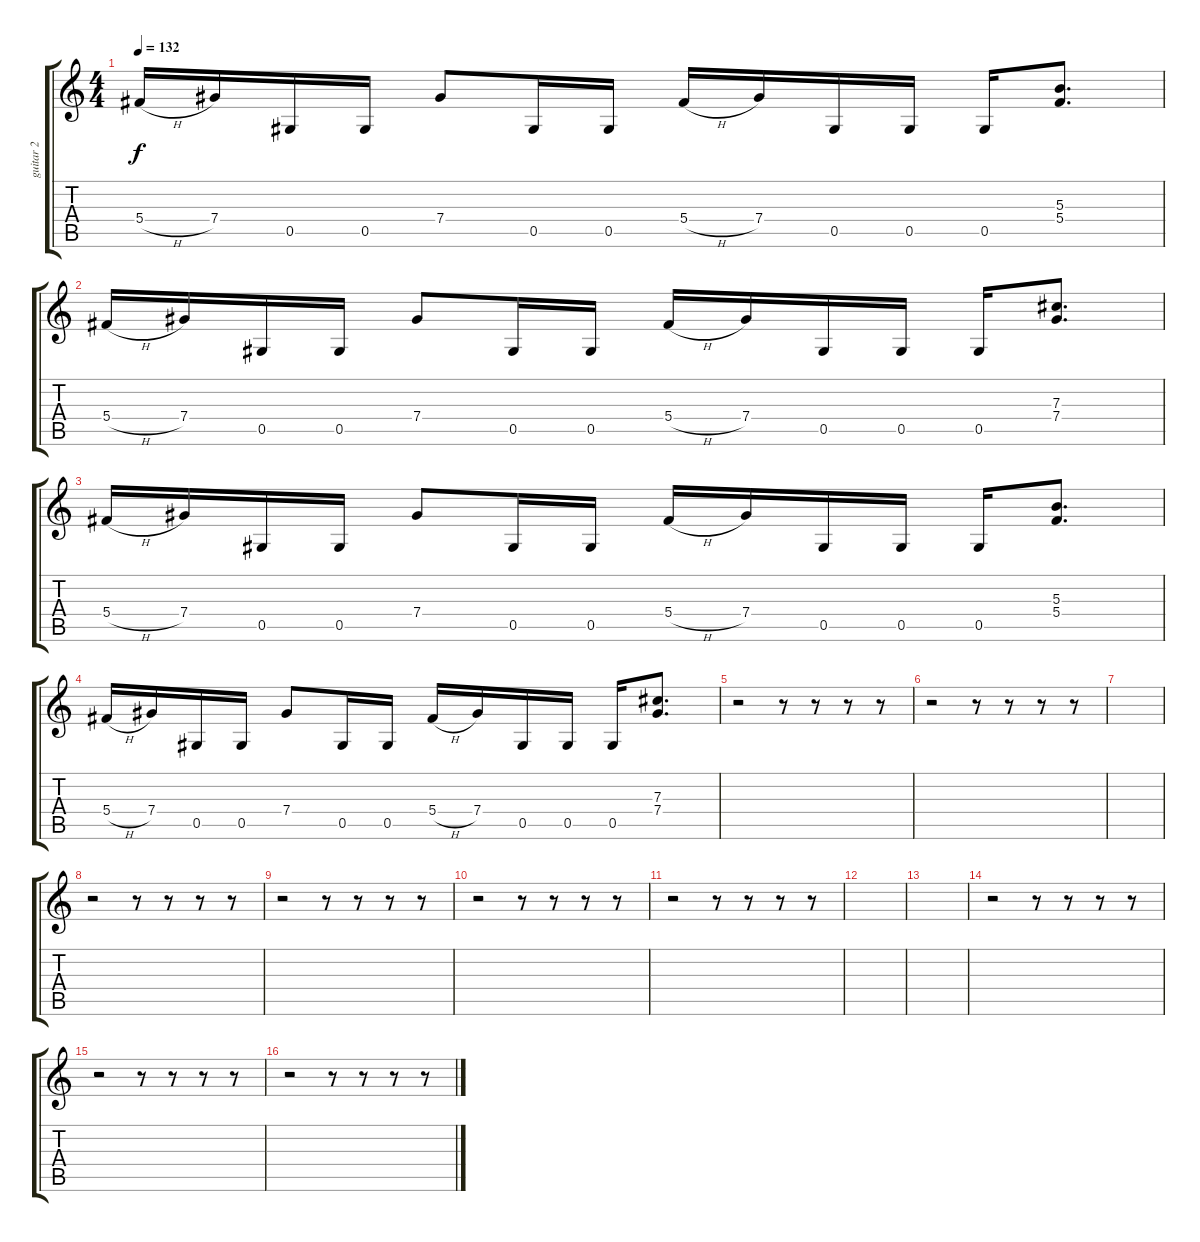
\track ("guitar 2" "guitar 2") {instrument overdrivenguitar}
\staff {score tabs}
\tuning (Eb4 Bb3 Gb3 Db3 Ab2 Eb2) {hide}
\ts (4 4)
\tempo 132
\clef g2
\ks c
5.4{h}.16{dy f} 7.4.16 0.5.16 0.5.16 7.4.8 0.5.16 0.5.16 5.4{h}.16 7.4.16 0.5.16 0.5.16 0.5.16 (5.3 5.4).8{d} |
5.4{h}.16 7.4.16 0.5.16 0.5.16 7.4.8 0.5.16 0.5.16 5.4{h}.16 7.4.16 0.5.16 0.5.16 0.5.16 (7.3 7.4).8{d} |
5.4{h}.16 7.4.16 0.5.16 0.5.16 7.4.8 0.5.16 0.5.16 5.4{h}.16 7.4.16 0.5.16 0.5.16 0.5.16 (5.3 5.4).8{d} |
5.4{h}.16 7.4.16 0.5.16 0.5.16 7.4.8 0.5.16 0.5.16 5.4{h}.16 7.4.16 0.5.16 0.5.16 0.5.16 (7.3 7.4).8{d} |
r.2 r.8 r.8 r.8 r.8 |
r.2 r.8 r.8 r.8 r.8 |
|
r.2 r.8 r.8 r.8 r.8 |
r.2 r.8 r.8 r.8 r.8 |
r.2 r.8 r.8 r.8 r.8 |
r.2 r.8 r.8 r.8 r.8 |
|
|
r.2 r.8 r.8 r.8 r.8 |
r.2 r.8 r.8 r.8 r.8 |
r.2 r.8 r.8 r.8 r.8
